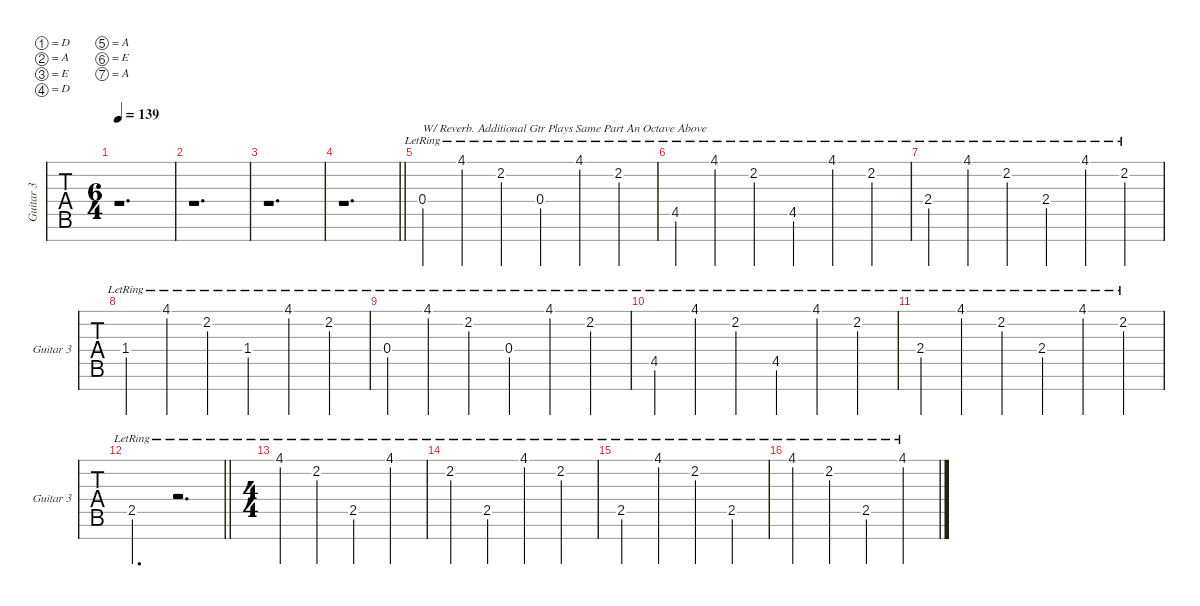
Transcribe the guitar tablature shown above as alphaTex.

\defaultSystemsLayout 4
\hideDynamics
\bracketExtendMode nobrackets
\singleTrackTrackNamePolicy allsystems
\multiTrackTrackNamePolicy allsystems
\firstSystemTrackNameMode fullname
\otherSystemsTrackNameMode fullname
\otherSystemsTrackNameOrientation horizontal
\track ("Guitar 3" "Guitar 3") {instrument overdrivenguitar}
\staff {tabs}
\tuning (D4 A3 E3 D3 A2 E2 A1)
\ts (6 4)
\beaming (8 2 2 2 2 2 2)
\tempo 139
\clef g2
\ks c
r.1{d dy mf instrument overdrivenguitar} |
r.1{d} |
r.1{d} |
\barLineRight lightlight
r.1{d} |
0.4{lr}.4{txt "W/ Reverb. Additional Gtr Plays Same Part An Octave Above"} 4.1{lr}.4 2.2{lr}.4 0.4{lr}.4 4.1{lr}.4 2.2{lr}.4 |
4.5{lr}.4 4.1{lr}.4 2.2{lr}.4 4.5{lr}.4 4.1{lr}.4 2.2{lr}.4 |
2.4{lr}.4 4.1{lr}.4 2.2{lr}.4 2.4{lr}.4 4.1{lr}.4 2.2{lr}.4 |
1.4{lr}.4 4.1{lr}.4 2.2{lr}.4 1.4{lr}.4 4.1{lr}.4 2.2{lr}.4 |
0.4{lr}.4 4.1{lr}.4 2.2{lr}.4 0.4{lr}.4 4.1{lr}.4 2.2{lr}.4 |
4.5{lr}.4 4.1{lr}.4 2.2{lr}.4 4.5{lr}.4 4.1{lr}.4 2.2{lr}.4 |
2.4{lr}.4 4.1{lr}.4 2.2{lr}.4 2.4{lr}.4 4.1{lr}.4 2.2{lr}.4 |
\barLineRight lightlight
2.5{lr}.2{d} r.2{d} |
\ts (4 4)
4.1{lr}.4 2.2{lr}.4 2.5{lr}.4 4.1{lr}.4 |
2.2{lr}.4 2.5{lr}.4 4.1{lr}.4 2.2{lr}.4 |
2.5{lr}.4 4.1{lr}.4 2.2{lr}.4 2.5{lr}.4 |
4.1{lr}.4 2.2{lr}.4 2.5{lr}.4 4.1{lr}.4
